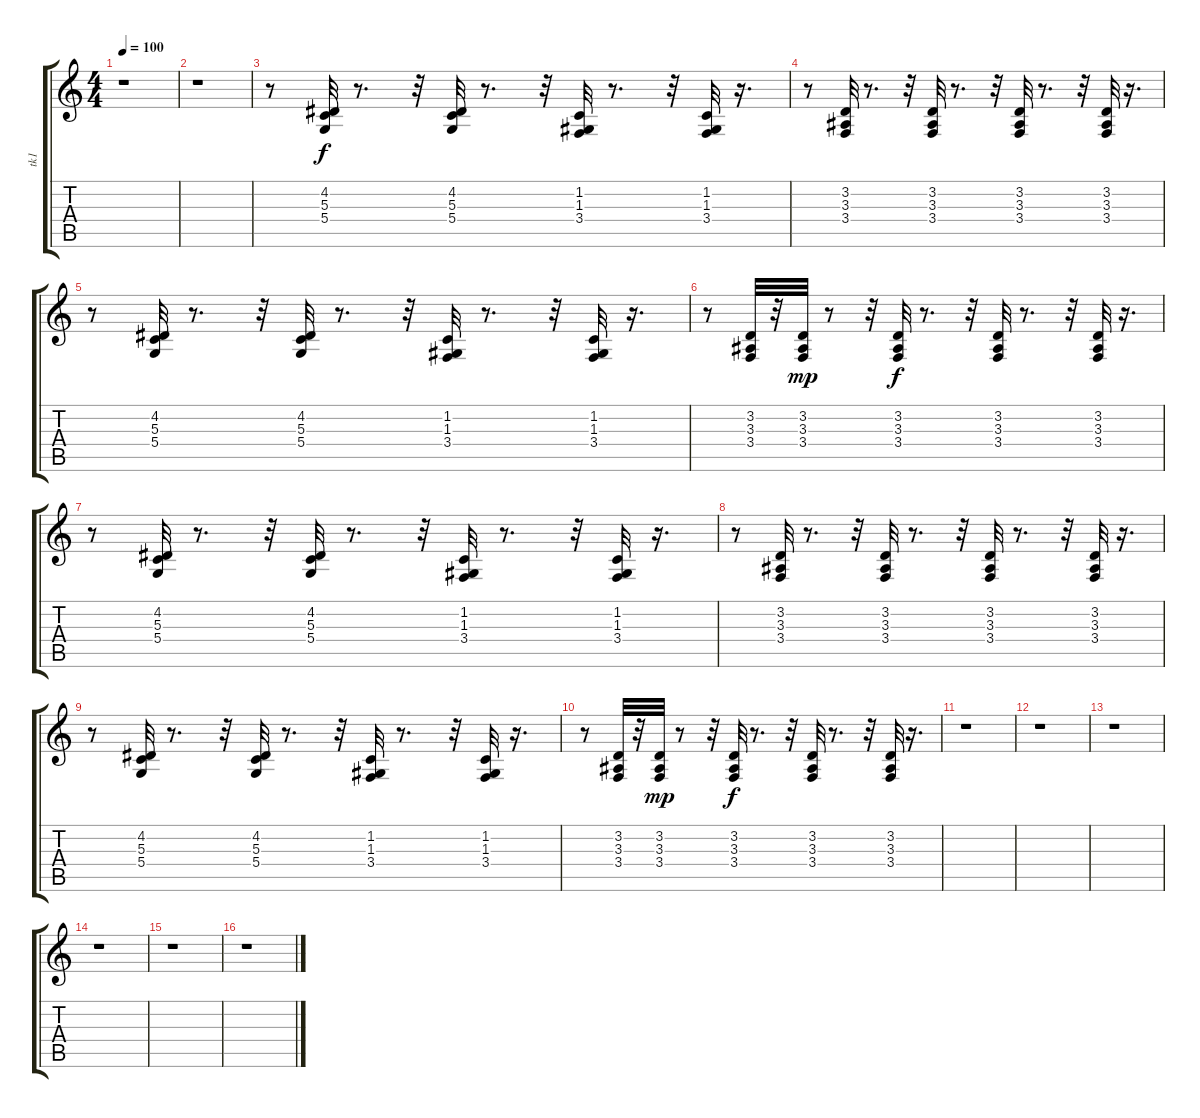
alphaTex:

\track ("tk1" "tk1") {instrument acousticgrandpiano}
\staff {score tabs}
\tuning (E4 B3 G3 D3 A2 E2) {hide}
\ts (4 4)
\tempo 100
\clef g2
\ks c
r.1{dy f instrument acousticgrandpiano} |
r.1 |
r.8 (4.2 5.3 5.4).32{volume 12 instrument brightacousticpiano} r.8{d} r.32 (4.2 5.3 5.4).32 r.8{d} r.32 (1.2 1.3 3.4).32 r.8{d} r.32 (1.2 1.3 3.4).32 r.16{d} |
r.8 (3.2 3.3 3.4).32 r.8{d} r.32 (3.2 3.3 3.4).32 r.8{d} r.32 (3.2 3.3 3.4).32 r.8{d} r.32 (3.2 3.3 3.4).32 r.16{d} |
r.8 (4.2 5.3 5.4).32 r.8{d} r.32 (4.2 5.3 5.4).32 r.8{d} r.32 (1.2 1.3 3.4).32 r.8{d} r.32 (1.2 1.3 3.4).32 r.16{d} |
r.8 (3.2 3.3 3.4).32 r.32 (3.2 3.3 3.4).32{dy mp} r.8 r.32 (3.2 3.3 3.4).32{dy f} r.8{d} r.32 (3.2 3.3 3.4).32 r.8{d} r.32 (3.2 3.3 3.4).32 r.16{d} |
r.8 (4.2 5.3 5.4).32 r.8{d} r.32 (4.2 5.3 5.4).32 r.8{d} r.32 (1.2 1.3 3.4).32 r.8{d} r.32 (1.2 1.3 3.4).32 r.16{d} |
r.8 (3.2 3.3 3.4).32 r.8{d} r.32 (3.2 3.3 3.4).32 r.8{d} r.32 (3.2 3.3 3.4).32 r.8{d} r.32 (3.2 3.3 3.4).32 r.16{d} |
r.8 (4.2 5.3 5.4).32 r.8{d} r.32 (4.2 5.3 5.4).32 r.8{d} r.32 (1.2 1.3 3.4).32 r.8{d} r.32 (1.2 1.3 3.4).32 r.16{d} |
r.8 (3.2 3.3 3.4).32 r.32 (3.2 3.3 3.4).32{dy mp} r.8 r.32 (3.2 3.3 3.4).32{dy f} r.8{d} r.32 (3.2 3.3 3.4).32 r.8{d} r.32 (3.2 3.3 3.4).32 r.16{d} |
r.1 |
r.1 |
r.1 |
r.1 |
r.1 |
r.1
